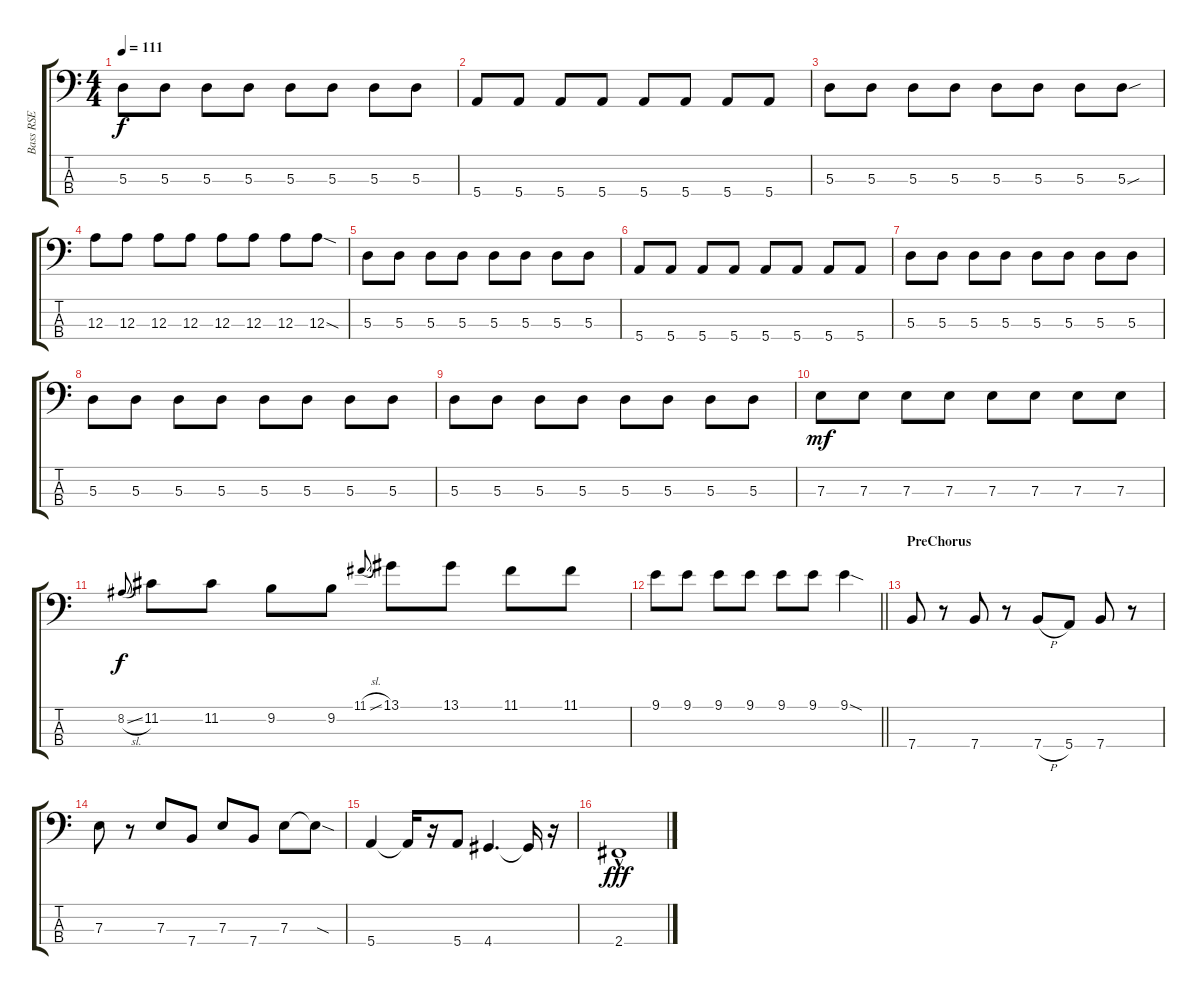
\track ("Bass RSE" "Bass RSE") {instrument electricbasspick}
\staff {score tabs}
\tuning (G2 D2 A1 E1) {hide}
\ts (4 4)
\tempo 111
\clef f4
\ks c
5.3.8{dy f} 5.3.8 5.3.8 5.3.8 5.3.8 5.3.8 5.3.8 5.3.8 |
5.4.8 5.4.8 5.4.8 5.4.8 5.4.8 5.4.8 5.4.8 5.4.8 |
5.3.8 5.3.8 5.3.8 5.3.8 5.3.8 5.3.8 5.3.8 5.3{sou}.8 |
12.3.8 12.3.8 12.3.8 12.3.8 12.3.8 12.3.8 12.3.8 12.3{sod}.8 |
5.3.8 5.3.8 5.3.8 5.3.8 5.3.8 5.3.8 5.3.8 5.3.8 |
5.4.8 5.4.8 5.4.8 5.4.8 5.4.8 5.4.8 5.4.8 5.4.8 |
5.3.8 5.3.8 5.3.8 5.3.8 5.3.8 5.3.8 5.3.8 5.3.8 |
5.3.8 5.3.8 5.3.8 5.3.8 5.3.8 5.3.8 5.3.8 5.3.8 |
5.3.8 5.3.8 5.3.8 5.3.8 5.3.8 5.3.8 5.3.8 5.3.8 |
7.3.8{dy mf} 7.3.8 7.3.8 7.3.8 7.3.8 7.3.8 7.3.8 7.3.8 |
8.2{sl}.8{gr onbeat dy f} 11.2.8 11.2.8 9.2.8 9.2.8 11.1{sl}.8{gr onbeat} 13.1.8 13.1.8 11.1.8 11.1.8 |
\barLineRight lightlight
9.1.8 9.1.8 9.1.8 9.1.8 9.1.8 9.1.8 9.1{sod}.4 |
\section ("" "PreChorus")
7.4.8 r.8 7.4.8 r.8 7.4{h}.8 5.4.8 7.4.8 r.8 |
7.3.8 r.8 7.3.8 7.4.8 7.3.8 7.4.8 7.3.8 7.3{sod t}.8 |
5.4.4 5.4{t}.16 r.16 5.4.8 4.4.4{d} 4.4{t}.16 r.16 |
2.4{hac}.1{dy fff}
